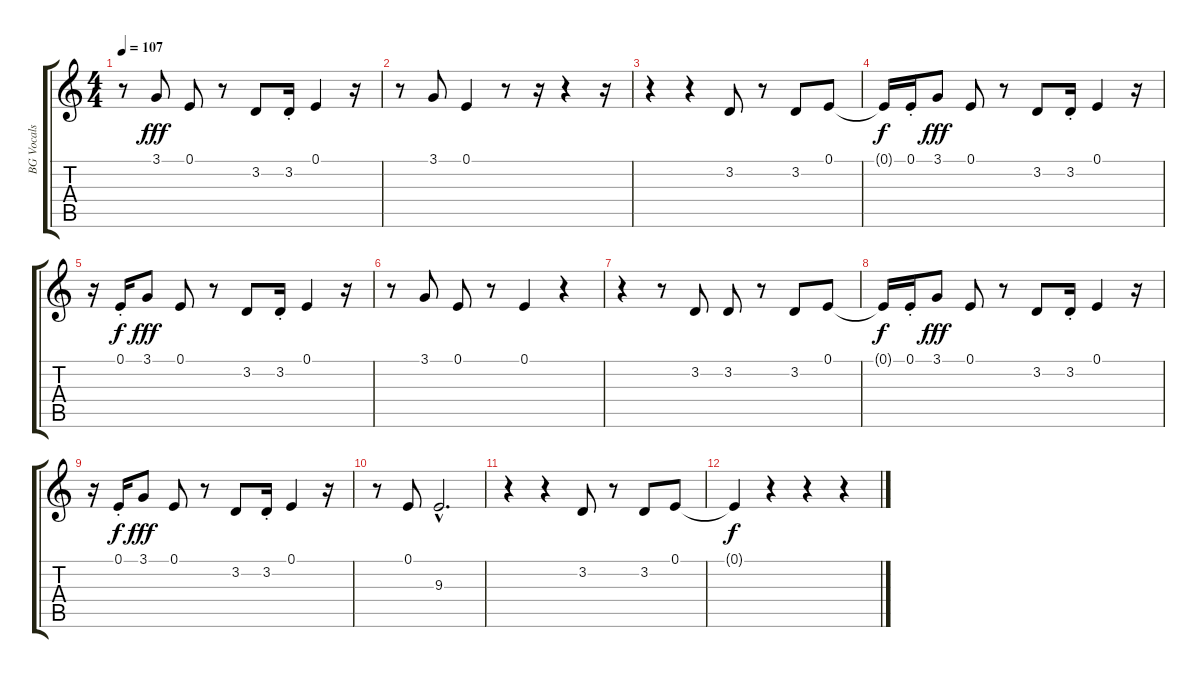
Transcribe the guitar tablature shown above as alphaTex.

\track ("BG Vocals" "BG Vocals") {instrument trombone}
\staff {score tabs}
\tuning (E4 B3 G3 D3 A2 E2) {hide}
\ts (4 4)
\tempo 107
\clef g2
\ks c
r.8{dy fff} 3.1.8 0.1.8 r.8 3.2.8 3.2{st}.16 0.1.4 r.16 |
r.8 3.1.8 0.1.4 r.8 r.16 r.4 r.16 |
r.4 r.4 3.2.8 r.8 3.2.8 0.1.8 |
0.1{t}.16{dy f} 0.1{st}.16 3.1.8{dy fff} 0.1.8 r.8 3.2.8 3.2{st}.16 0.1.4 r.16 |
r.16 0.1{st}.16{dy f} 3.1.8{dy fff} 0.1.8 r.8 3.2.8 3.2{st}.16 0.1.4 r.16 |
r.8 3.1.8 0.1.8 r.8 0.1.4 r.4 |
r.4 r.8 3.2.8 3.2.8 r.8 3.2.8 0.1.8 |
0.1{t}.16{dy f} 0.1{st}.16 3.1.8{dy fff} 0.1.8 r.8 3.2.8 3.2{st}.16 0.1.4 r.16 |
r.16 0.1{st}.16{dy f} 3.1.8{dy fff} 0.1.8 r.8 3.2.8 3.2{st}.16 0.1.4 r.16 |
r.8 0.1.8 9.3{hac}.2{d} |
r.4 r.4 3.2.8 r.8 3.2.8 0.1.8 |
0.1{t}.4{dy f} r.4 r.4 r.4
